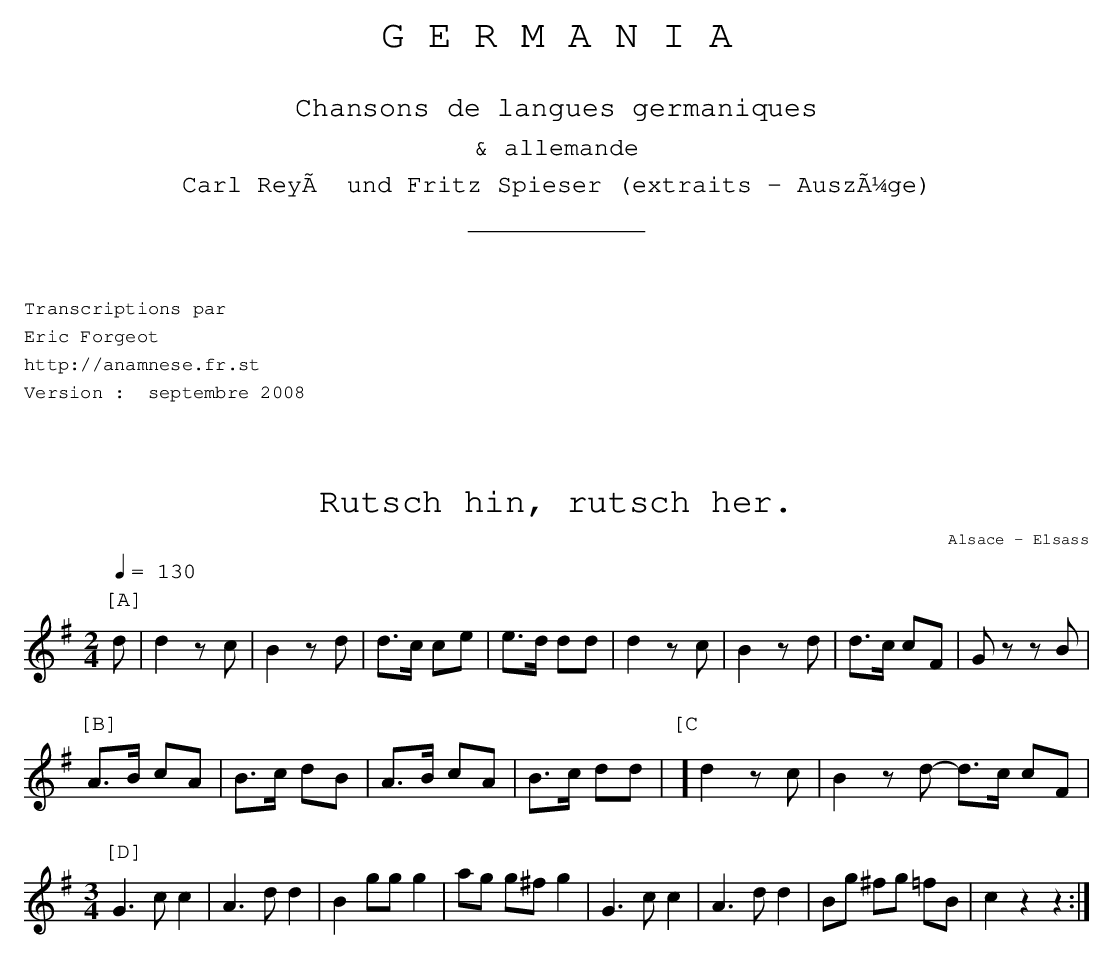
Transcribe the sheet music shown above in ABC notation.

X:1
T:Rutsch hin, rutsch her.
O:Alsace - Elsass
M:2/4
L:1/8
Q:1/4=130
K:G
P:[A]
d | d2 z c | B2 z d | d>c ce | e>d dd | d2 z c | B2 z d | d>c cF | G zz B |
P:[B]
A>B cA | B>c dB | A>B cA | B>c dd | [P:[C]] d2 zc | B2 zd - d>c cF |
M:3/4
P:[D]
G3cc2 | A3dd2 | B2 ggg2 | ag g^f g2 | G3cc2 | A3dd2 | Bg ^fg =fB | c2 z2z2 :|
